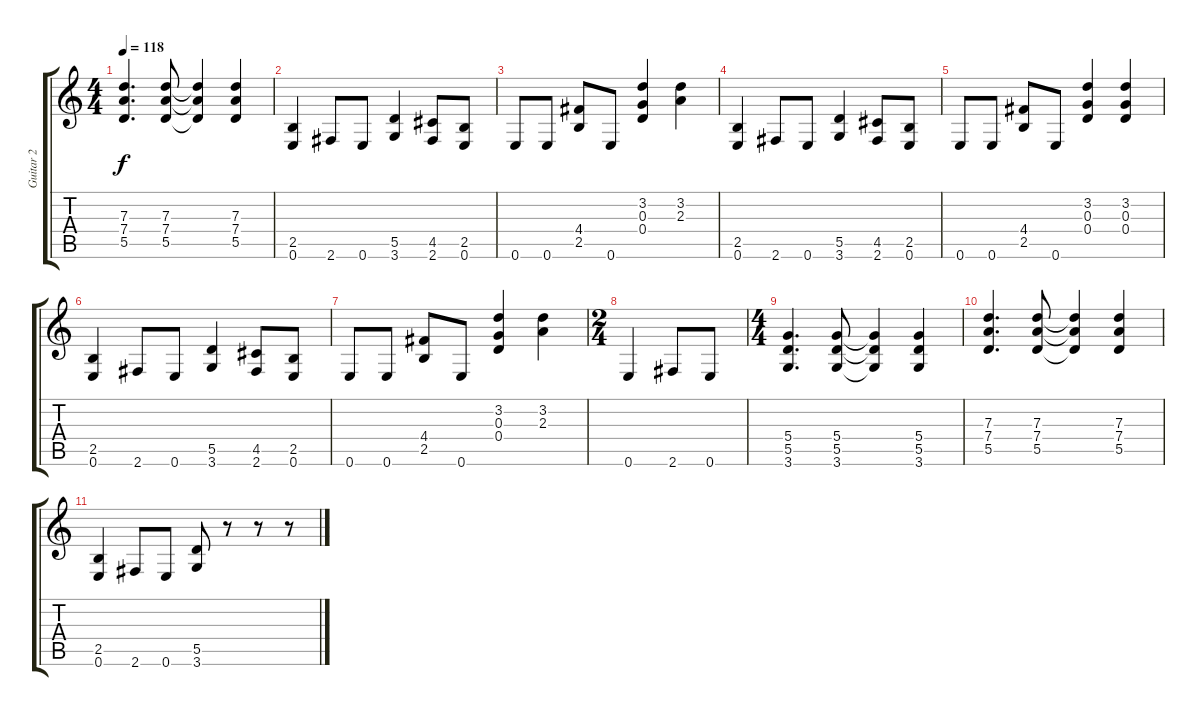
\track ("Guitar 2" "Guitar 2") {instrument distortionguitar}
\staff {score tabs}
\tuning (E4 B3 G3 D3 A2 E2) {hide}
\ts (4 4)
\tempo 118
\clef g2
\ks c
(7.3 7.4 5.5).4{d dy f} (7.3 7.4 5.5).8 (7.3{t} 7.4{t} 5.5{t}).4 (7.3 7.4 5.5).4 |
(2.5 0.6).4 2.6.8 0.6.8 (5.5 3.6).4 (4.5 2.6).8 (2.5 0.6).8 |
0.6.8 0.6.8 (4.4 2.5).8 0.6.8 (3.2 0.3 0.4).4 (3.2 2.3).4 |
(2.5 0.6).4 2.6.8 0.6.8 (5.5 3.6).4 (4.5 2.6).8 (2.5 0.6).8 |
0.6.8 0.6.8 (4.4 2.5).8 0.6.8 (3.2 0.3 0.4).4 (3.2 0.3 0.4).4 |
(2.5 0.6).4 2.6.8 0.6.8 (5.5 3.6).4 (4.5 2.6).8 (2.5 0.6).8 |
0.6.8 0.6.8 (4.4 2.5).8 0.6.8 (3.2 0.3 0.4).4 (3.2 2.3).4 |
\ts (2 4)
0.6.4 2.6.8 0.6.8 |
\ts (4 4)
(5.4 5.5 3.6).4{d} (5.4 5.5 3.6).8 (5.4{t} 5.5{t} 3.6{t}).4 (5.4 5.5 3.6).4 |
(7.3 7.4 5.5).4{d} (7.3 7.4 5.5).8 (7.3{t} 7.4{t} 5.5{t}).4 (7.3 7.4 5.5).4 |
(2.5 0.6).4 2.6.8 0.6.8 (5.5 3.6).8 r.8 r.8 r.8
